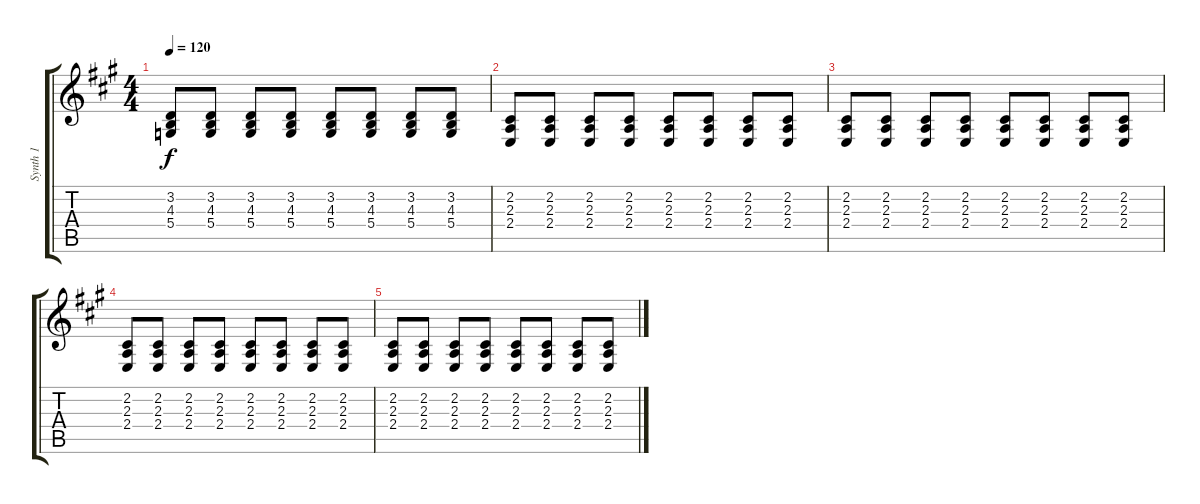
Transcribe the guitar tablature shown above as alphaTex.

\track ("Synth 1" "Synth 1") {instrument acousticgrandpiano}
\staff {score tabs}
\tuning (E4 B3 G3 D3 A2 E2) {hide}
\ts (4 4)
\tempo 120
\clef g2
\ks a
(3.2 4.3 5.4).8{dy f} (3.2 4.3 5.4).8 (3.2 4.3 5.4).8 (3.2 4.3 5.4).8 (3.2 4.3 5.4).8 (3.2 4.3 5.4).8 (3.2 4.3 5.4).8 (3.2 4.3 5.4).8 |
(2.2 2.3 2.4).8 (2.2 2.3 2.4).8 (2.2 2.3 2.4).8 (2.2 2.3 2.4).8 (2.2 2.3 2.4).8 (2.2 2.3 2.4).8 (2.2 2.3 2.4).8 (2.2 2.3 2.4).8 |
(2.2 2.3 2.4).8 (2.2 2.3 2.4).8 (2.2 2.3 2.4).8 (2.2 2.3 2.4).8 (2.2 2.3 2.4).8 (2.2 2.3 2.4).8 (2.2 2.3 2.4).8 (2.2 2.3 2.4).8 |
(2.2 2.3 2.4).8 (2.2 2.3 2.4).8 (2.2 2.3 2.4).8 (2.2 2.3 2.4).8 (2.2 2.3 2.4).8 (2.2 2.3 2.4).8 (2.2 2.3 2.4).8 (2.2 2.3 2.4).8 |
(2.2 2.3 2.4).8 (2.2 2.3 2.4).8 (2.2 2.3 2.4).8 (2.2 2.3 2.4).8 (2.2 2.3 2.4).8 (2.2 2.3 2.4).8 (2.2 2.3 2.4).8 (2.2 2.3 2.4).8
